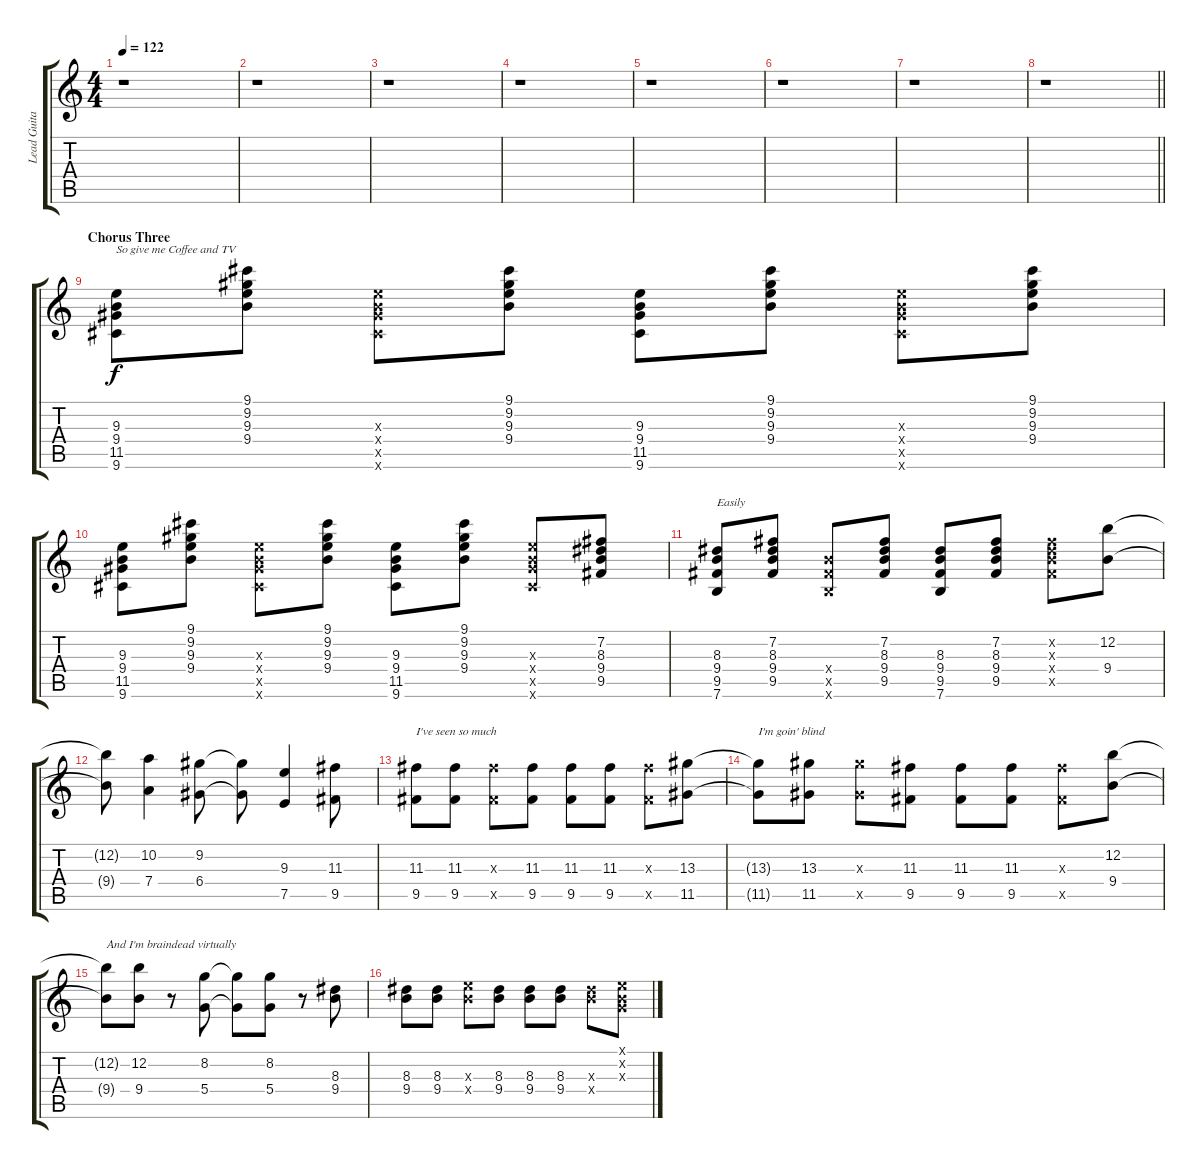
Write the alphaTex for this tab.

\track ("Lead Guitar" "Lead Guita") {instrument electricguitarclean}
\staff {score tabs}
\tuning (E4 B3 G3 D3 A2 E2) {hide}
\ts (4 4)
\tempo 122
\clef g2
\ks c
r.1{dy f} |
r.1 |
r.1 |
r.1 |
r.1 |
r.1 |
r.1 |
\barLineRight lightlight
r.1 |
\section ("" "Chorus Three")
(9.3 9.4 11.5 9.6).8{txt "So give me Coffee and TV"} (9.1 9.2 9.3 9.4).8 (9.3{x} 9.4{x} 11.5{x} 9.6{x}).8 (9.1 9.2 9.3 9.4).8 (9.3 9.4 11.5 9.6).8 (9.1 9.2 9.3 9.4).8 (9.3{x} 9.4{x} 11.5{x} 9.6{x}).8 (9.1 9.2 9.3 9.4).8 |
(9.3 9.4 11.5 9.6).8 (9.1 9.2 9.3 9.4).8 (9.3{x} 9.4{x} 11.5{x} 9.6{x}).8 (9.1 9.2 9.3 9.4).8 (9.3 9.4 11.5 9.6).8 (9.1 9.2 9.3 9.4).8 (9.3{x} 9.4{x} 11.5{x} 9.6{x}).8 (7.2 8.3 9.4 9.5).8 |
(8.3 9.4 9.5 7.6).8{txt "Easily"} (7.2 8.3 9.4 9.5).8 (9.4{x} 9.5{x} 7.6{x}).8 (7.2 8.3 9.4 9.5).8 (8.3 9.4 9.5 7.6).8 (7.2 8.3 9.4 9.5).8 (7.2{x} 8.3{x} 9.4{x} 9.5{x}).8 (12.2 9.4).8 |
(12.2{t} 9.4{t}).8 (10.2 7.4).4 (9.2 6.4).8 (9.2{t} 6.4{t}).8 (9.3 7.5).4 (11.3 9.5).8 |
(11.3 9.5).8{txt "I've seen so much"} (11.3 9.5).8 (11.3{x} 9.5{x}).8 (11.3 9.5).8 (11.3 9.5).8 (11.3 9.5).8 (11.3{x} 9.5{x}).8 (13.3 11.5).8 |
(13.3{t} 11.5{t}).8{txt "I'm goin' blind"} (13.3 11.5).8 (13.3{x} 11.5{x}).8 (11.3 9.5).8 (11.3 9.5).8 (11.3 9.5).8 (11.3{x} 9.5{x}).8 (12.2 9.4).8 |
(12.2{t} 9.4{t}).8{txt "And I'm braindead virtually"} (12.2 9.4).8 r.8 (8.2 5.4).8 (8.2{t} 5.4{t}).8 (8.2 5.4).8 r.8 (8.3 9.4).8 |
(8.3 9.4).8 (8.3 9.4).8 (9.3{x} 9.4{x}).8 (8.3 9.4).8 (8.3 9.4).8 (8.3 9.4).8 (8.3{x} 9.4{x}).8 (0.1{x} 0.2{x} 0.3{x}).8
